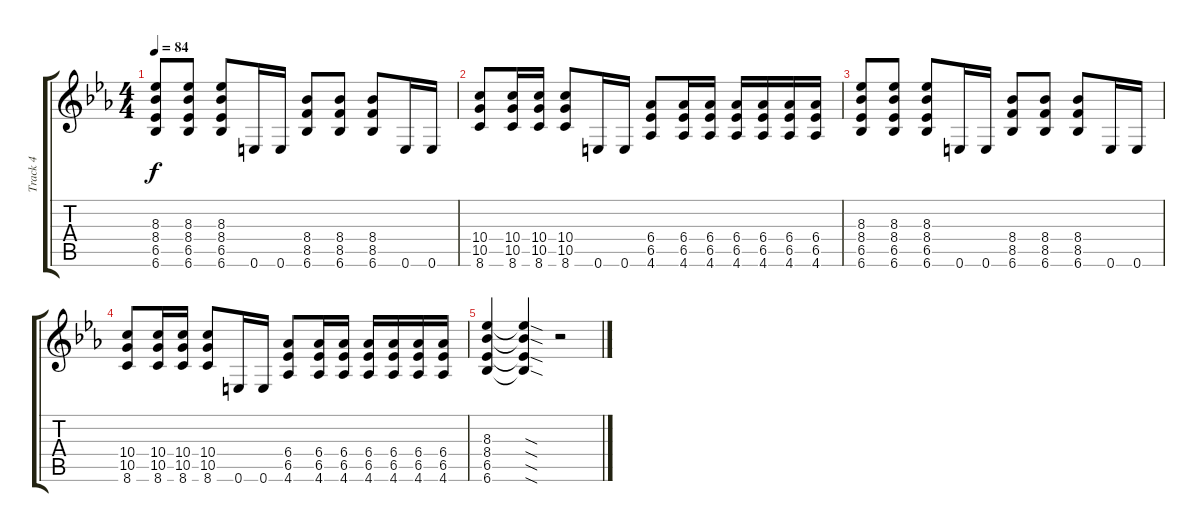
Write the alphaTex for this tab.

\track ("Track 4" "Track 4") {instrument distortionguitar}
\staff {score tabs}
\tuning (E4 B3 G3 D3 A2 E2) {hide}
\ts (4 4)
\tempo 84
\clef g2
\ks eb
(8.3 8.4 6.5 6.6).8{dy f} (8.3 8.4 6.5 6.6).8 (8.3 8.4 6.5 6.6).8 0.6.16 0.6.16 (8.4 8.5 6.6).8 (8.4 8.5 6.6).8 (8.4 8.5 6.6).8 0.6.16 0.6.16 |
(10.4 10.5 8.6).8 (10.4 10.5 8.6).16 (10.4 10.5 8.6).16 (10.4 10.5 8.6).8 0.6.16 0.6.16 (6.4 6.5 4.6).8 (6.4 6.5 4.6).16 (6.4 6.5 4.6).16 (6.4 6.5 4.6).16 (6.4 6.5 4.6).16 (6.4 6.5 4.6).16 (6.4 6.5 4.6).16 |
(8.3 8.4 6.5 6.6).8 (8.3 8.4 6.5 6.6).8 (8.3 8.4 6.5 6.6).8 0.6.16 0.6.16 (8.4 8.5 6.6).8 (8.4 8.5 6.6).8 (8.4 8.5 6.6).8 0.6.16 0.6.16 |
(10.4 10.5 8.6).8 (10.4 10.5 8.6).16 (10.4 10.5 8.6).16 (10.4 10.5 8.6).8 0.6.16 0.6.16 (6.4 6.5 4.6).8 (6.4 6.5 4.6).16 (6.4 6.5 4.6).16 (6.4 6.5 4.6).16 (6.4 6.5 4.6).16 (6.4 6.5 4.6).16 (6.4 6.5 4.6).16 |
(8.3 8.4 6.5 6.6).4 (8.3{sod t} 8.4{sod t} 6.5{sod t} 6.6{sod t}).4 r.2
